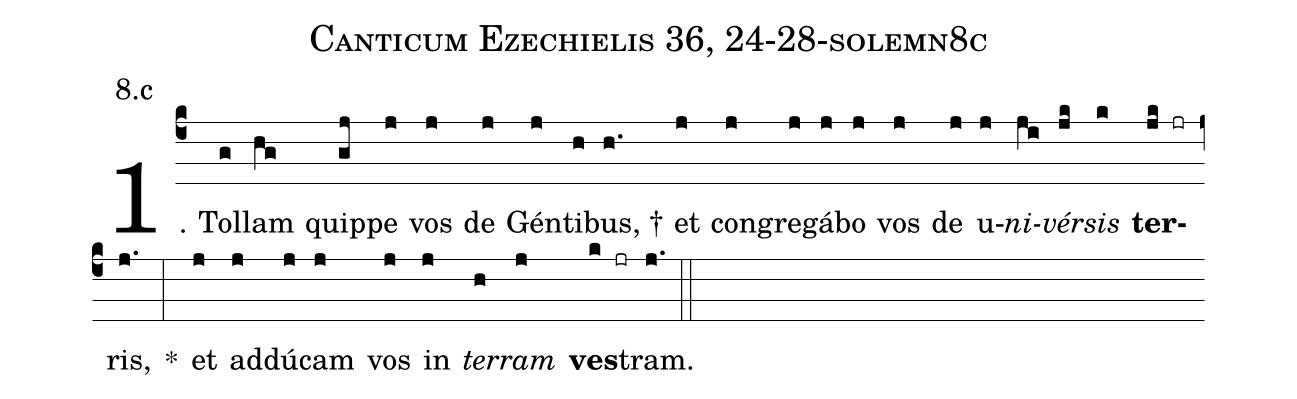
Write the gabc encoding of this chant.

name: Canticum Ezechielis 36, 24-28-solemn8c;
annotation: 8.c;
%%
(c4)1. Tol(g)lam(hg) quip(gj)pe(j) vos(j) de(j) Gén(j)ti(h)bus, †(h.) et(j) con(j)gre(j)gá(j)bo(j) vos(j) de(j) u(j)<i>ni</i>(ji)<i>vér</i>(jk)<i>sis</i>(k) <b>ter</b>(jk jr)ris,(j.) *(:) et(j) ad(j)dú(j)cam(j) vos(j) in(j) <i>ter</i>(h)<i>ram</i>(j) <b>ves</b>(k jr)tram.(j.) (::)
